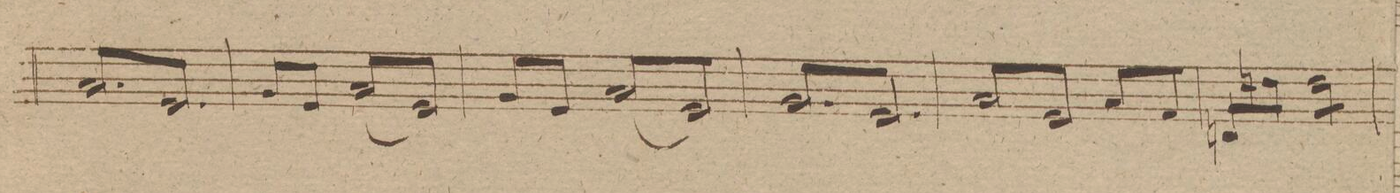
**kern
*I"Organo.
*clefF4
*k[f#]
*met(c|)
*M3/4
*tremolo
8C/L
8GG/
8C/
8GG/
8C/
8GG/J
*Xtremolo
=198
8BB/L
8GG/J
*tremolo
8C/L
8GG/
(<8C/
8GG/J)
=199
*Xtremolo
8BB/L
8GG/J
*tremolo
(<8C/L
8GG/)
(<8C/
8GG/J)
=200
8BB/L
8GG/
8BB/
8GG/
8BB/
8GG/J
=201
8C/L
8GG/
8C/
8GG/J
*Xtremolo
8C/L
8AA/J
=202
8FFnL/
8FnJ\
*tremolo
8F\L
8F\
8F\
8F\J
=203
*-
